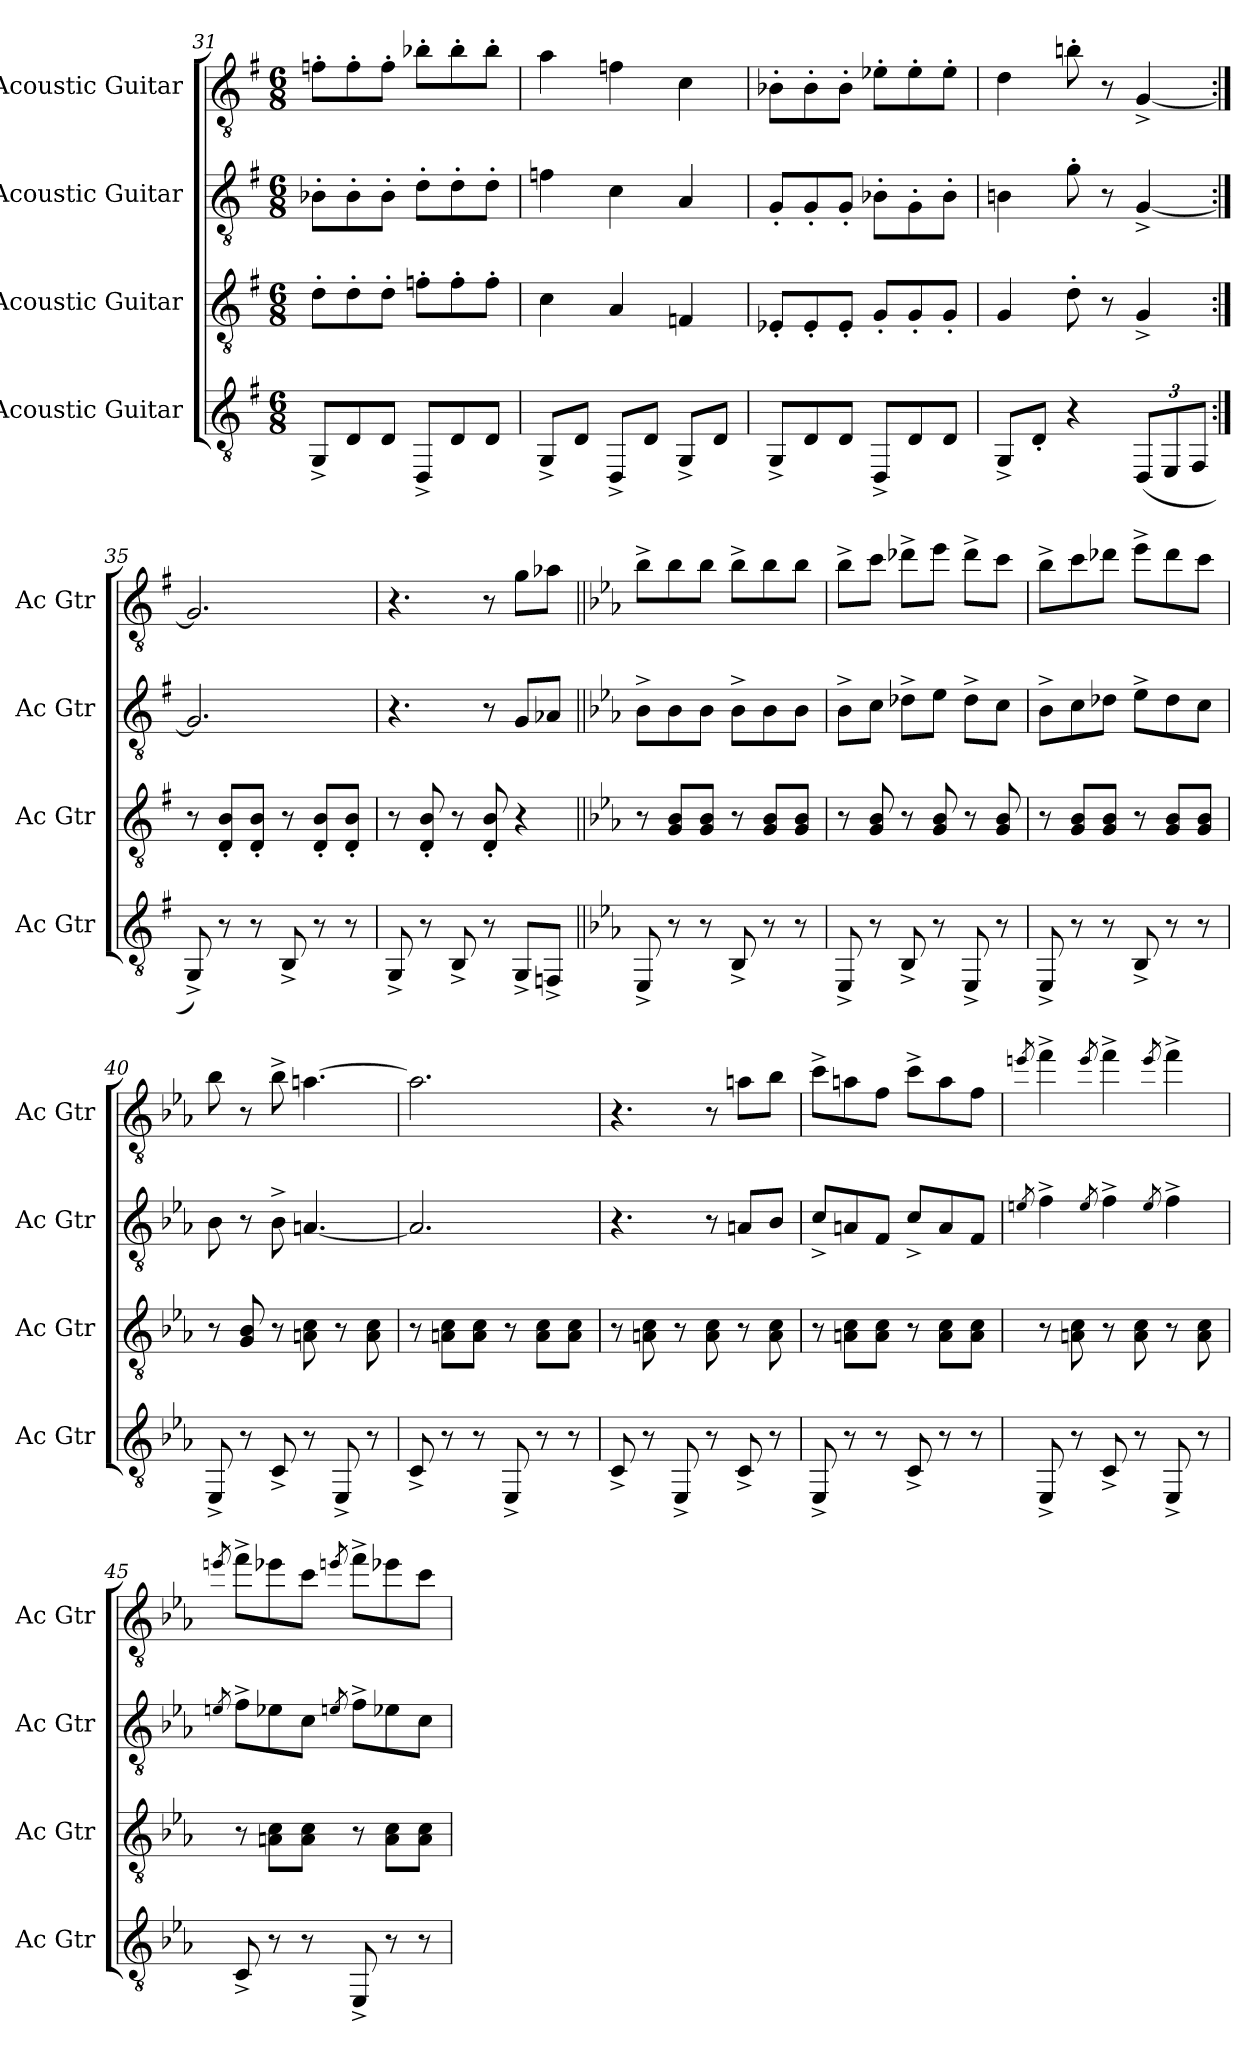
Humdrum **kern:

**kern	**kern	**kern	**kern
*part4	*part3	*part2	*part1
*staff4	*staff3	*staff2	*staff1
*I"Acoustic Guitar	*I"Acoustic Guitar	*I"Acoustic Guitar	*I"Acoustic Guitar
*I'Ac Gtr	*I'Ac Gtr	*I'Ac Gtr	*I'Ac Gtr
*clefGv2	*clefGv2	*clefGv2	*clefGv2
*k[f#]	*k[f#]	*k[f#]	*k[f#]
*G:	*G:	*G:	*G:
*M6/8	*M6/8	*M6/8	*M6/8
=31	=31	=31	=31
8GG^/L	8d'\L	8B-X'\L	8fn'\L
8D/	8d'\	8B-'\	8f'\
8D/J	8d'\J	8B-'\J	8f'\J
8DD^/L	8fn'\L	8d'\L	8b-X'\L
8D/	8f'\	8d'\	8b-'\
8D/J	8f'\J	8d'\J	8b-'\J
=32	=32	=32	=32
8GG^/L	4c\	4fn\	4a\
8D/J	.	.	.
8DD^/L	4A/	4c\	4fn\
8D/J	.	.	.
8GG^/L	4Fn/	4A/	4c\
8D/J	.	.	.
=33	=33	=33	=33
8GG^/L	8E-X'/L	8G'/L	8B-X'\L
8D/	8E-'/	8G'/	8B-'\
8D/J	8E-'/J	8G'/J	8B-'\J
8DD^/L	8G'/L	8B-X'\L	8e-X'\L
8D/	8G'/	8G'\	8e-'\
8D/J	8G'/J	8B-'\J	8e-'\J
=34	=34	=34	=34
8GG^/L	4G/	4Bn\	4d\
8D'/J	.	.	.
4r	8d'\	8g'\	8bn'\
.	8r	8r	8r
*Xbrackettup	*	*	*
(12DD/L	4G^/	[4G^/	[4G^/
12EE/	.	.	.
12FF#/J	.	.	.
!!LO:LB:g=z
=35:|!	=35:|!	=35:|!	=35:|!
8GG^/)	8r	2.G/]	2.G/]
8r	8D/' 8B/'L	.	.
8r	8D/' 8B/'J	.	.
8BB^/	8r	.	.
8r	8D/' 8B/'L	.	.
8r	8D/' 8B/'J	.	.
=36	=36	=36	=36
8GG^/	8r	4.r	4.r
8r	8D/' 8B/'	.	.
8BB^/	8r	.	.
8r	8D/' 8B/'	8r	8r
8GG^/L	4r	8G/L	8g\L
8FFn^/J	.	8A-X/J	8a-X\J
=37||	=37||	=37||	=37||
*k[b-e-a-]	*k[b-e-a-]	*k[b-e-a-]	*k[b-e-a-]
*E-:	*E-:	*E-:	*E-:
8EE-^/	8r	8B-^\L	8b-^\L
8r	8G/ 8B-/L	8B-\	8b-\
8r	8G/ 8B-/J	8B-\J	8b-\J
8BB-^/	8r	8B-^\L	8b-^\L
8r	8G/ 8B-/L	8B-\	8b-\
8r	8G/ 8B-/J	8B-\J	8b-\J
=38	=38	=38	=38
8EE-^/	8r	8B-^\L	8b-^\L
8r	8G/ 8B-/	8c\J	8cc\J
8BB-^/	8r	8d-X^\L	8dd-X^\L
8r	8G/ 8B-/	8e-\J	8ee-\J
8EE-^/	8r	8d-^\L	8dd-^\L
8r	8G/ 8B-/	8c\J	8cc\J
=39	=39	=39	=39
8EE-^/	8r	8B-^\L	8b-^\L
8r	8G/ 8B-/L	8c\	8cc\
8r	8G/ 8B-/J	8d-X\J	8dd-X\J
8BB-^/	8r	8e-^\L	8ee-^\L
8r	8G/ 8B-/L	8d-\	8dd-\
8r	8G/ 8B-/J	8c\J	8cc\J
!!LO:PB:g=z
=40	=40	=40	=40
8EE-^/	8r	8B-\	8b-\
8r	8G/ 8B-/	8r	8r
8C^/	8r	8B-^\	8b-^\
8r	8An\ 8c\	[4.An/	[4.an\
8EE-^/	8r	.	.
8r	8A\ 8c\	.	.
=41	=41	=41	=41
8C^/	8r	2.A/]	2.a\]
8r	8An\ 8c\L	.	.
8r	8A\ 8c\J	.	.
8EE-^/	8r	.	.
8r	8A\ 8c\L	.	.
8r	8A\ 8c\J	.	.
=42	=42	=42	=42
8C^/	8r	4.r	4.r
8r	8An\ 8c\	.	.
8EE-^/	8r	.	.
8r	8A\ 8c\	8r	8r
8C^/	8r	8An/L	8an\L
8r	8A\ 8c\	8B-/J	8b-\J
=43	=43	=43	=43
8EE-^/	8r	8c^/L	8cc^\L
8r	8An\ 8c\L	8An/	8an\
8r	8A\ 8c\J	8F/J	8f\J
8C^/	8r	8c^/L	8cc^\L
8r	8A\ 8c\L	8A/	8a\
8r	8A\ 8c\J	8F/J	8f\J
=44	=44	=44	=44
.	.	8qen/	8qeen/
8EE-^/	8r	4f^\	4ff^\
8r	8An\ 8c\	.	.
.	.	8qe/	8qee/
8C^/	8r	4f^\	4ff^\
8r	8A\ 8c\	.	.
.	.	8qe/	8qee/
8EE-^/	8r	4f^\	4ff^\
8r	8A\ 8c\	.	.
!!LO:LB:g=z
=45	=45	=45	=45
.	.	8qen/	8qeen/
8C^/	8r	8f^\L	8ff^\L
8r	8An\ 8c\L	8e-X\	8ee-X\
8r	8A\ 8c\J	8c\J	8cc\J
.	.	8qen/	8qeen/
8EE-^/	8r	8f^\L	8ff^\L
8r	8A\ 8c\L	8e-X\	8ee-X\
8r	8A\ 8c\J	8c\J	8cc\J
=	=	=	=
*-	*-	*-	*-
